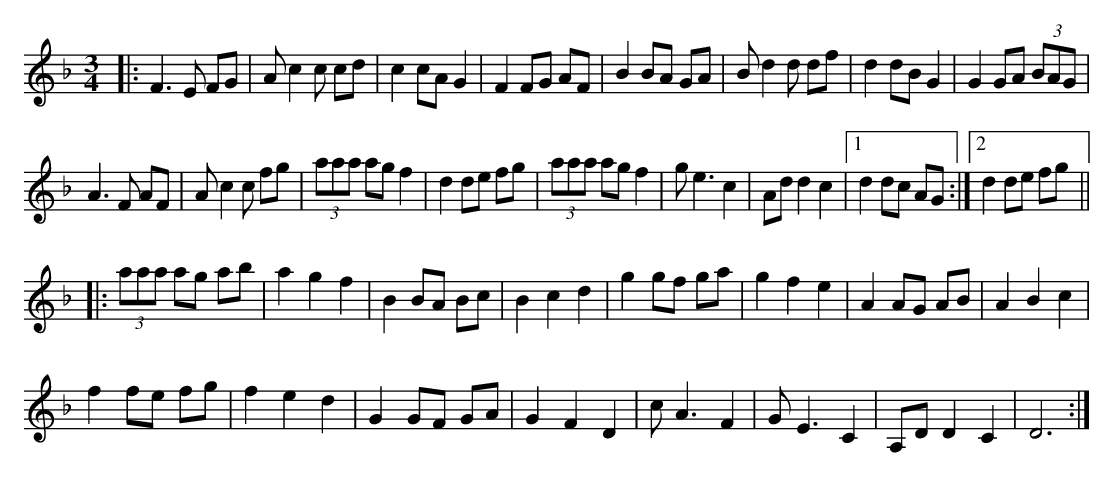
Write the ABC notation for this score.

X:1
M:3/4
K:F
|:F3 E FG|A c2c cd|c2 cA G2|F2 FG AF|B2 BA GA|Bd2 d df|d2 dB G2|G2 GA (3BAG|
A3 F AF|Ac2 c fg|(3aaa ag f2|d2 de fg|(3aaa ag f2|ge3 c2|Ad d2 c2|1 d2 dc AG:|2 d2 de fg||
|:(3aaa ag ab|a2 g2 f2|B2 BA Bc|B2 c2 d2|g2 gf ga|g2 f2 e2|A2 AG AB|A2B2c2|
f2 fe fg|f2e2d2|G2 GF GA|G2 F2 D2|cA3F2|GE3C2|A,D D2 C2|D6:|
